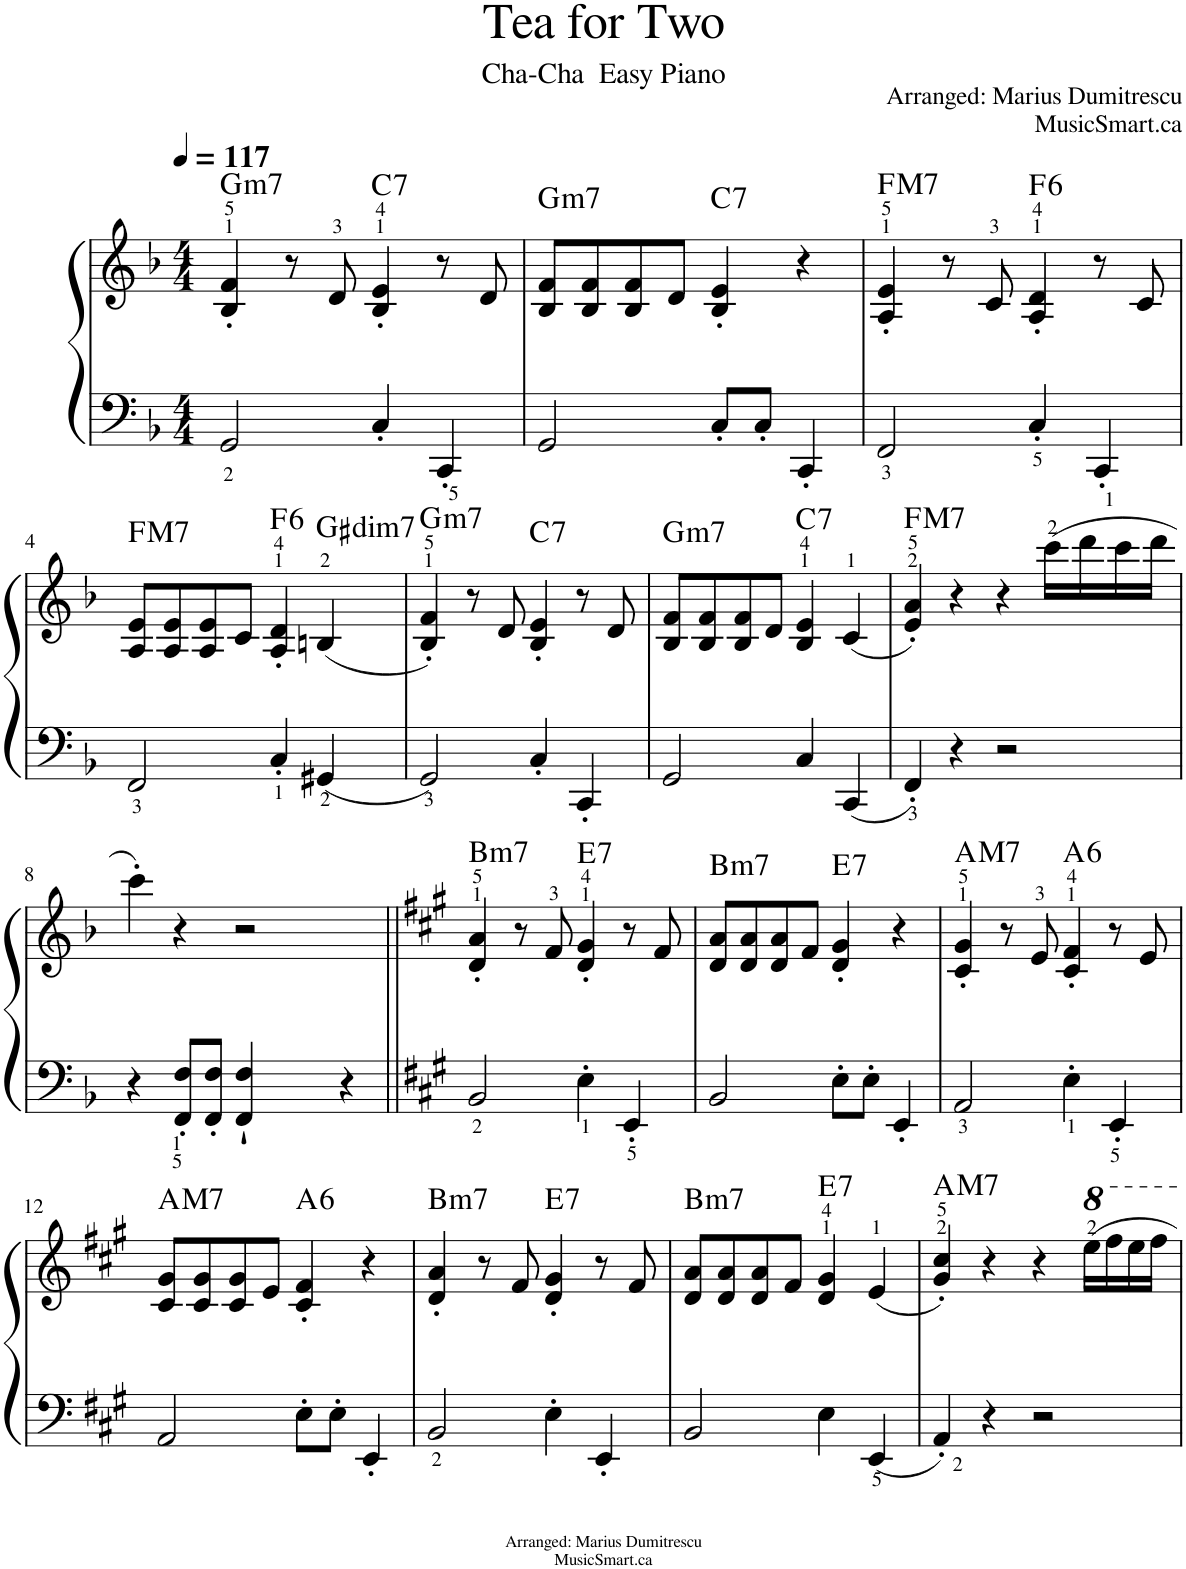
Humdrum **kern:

**kern	**kern	**harte
*part1	*part1	*part1
*staff2	*staff1	*
*I"Piano	*	*
*I'Pno.	*	*
*clefF4	*clefG2	*
*k[b-]	*k[b-]	*
*M4/4	*M4/4	*
*MM117	*MM117	*
=1	=1	=1
!	!	!LO:H:kt=m7
2GG/	4B-/' 4f/'	G:min7
.	8r	.
.	8d/	.
!	!	!LO:H:kt=7
4C'/	4B-/' 4e/'	C:7
4CC'/	8r	.
.	8d/	.
=2	=2	=2
!	!	!LO:H:kt=m7
2GG/	8B-/ 8f/L	G:min7
.	8B-/ 8f/	.
.	8B-/ 8f/	.
.	8d/J	.
!	!	!LO:H:kt=7
8C'/L	4B-/' 4e/'	C:7
8C'/J	.	.
4CC'/	4r	.
=3	=3	=3
!	!	!LO:H:kt=M7
2FF/	4A/' 4e/'	F:maj7
.	8r	.
.	8c/	.
!	!	!LO:H:kt=6
4C'/	4A/' 4d/'	F:maj6
4CC'/	8r	.
.	8c/	.
!!LO:LB:g=z
=4	=4	=4
!	!	!LO:H:kt=M7
2FF/	8A/ 8e/L	F:maj7
.	8A/ 8e/	.
.	8A/ 8e/	.
.	8c/J	.
!	!	!LO:H:kt=6
4C'/	4A/' 4d/'	F:maj6
!	!	!LO:H:kt=dim7
4GG#X/	(4Bn/	G#:dim7
=5	=5	=5
!	!	!LO:H:kt=m7
2GG/	4B-/' 4f/')	G:min7
.	8r	.
.	8d/	.
!	!	!LO:H:kt=7
4C'/	4B-/' 4e/'	C:7
4CC'/	8r	.
.	8d/	.
=6	=6	=6
!	!	!LO:H:kt=m7
2GG/	8B-/ 8f/L	G:min7
.	8B-/ 8f/	.
.	8B-/ 8f/	.
.	8d/J	.
!	!	!LO:H:kt=7
4C/	4B-/ 4e/	C:7
4CC/	(4c/	.
=7	=7	=7
!	!	!LO:H:kt=M7
4FF'/	4e/' 4a/')	F:maj7
4r	4r	.
2r	4r	.
.	(16ccc\LL	.
.	16ddd\	.
.	16ccc\	.
.	16ddd\JJ	.
!!LO:LB:g=z
=8	=8	=8
4r	4ccc'\)	.
8FF/' 8F/'L	4r	.
8FF/' 8F/'J	.	.
4FF/` 4F/`	2r	.
4r	.	.
=9||	=9||	=9||
*k[f#c#g#]	*k[f#c#g#]	*
!	!	!LO:H:kt=m7
2BB/	4d/' 4a/'	B:min7
.	8r	.
.	8f#/	.
!	!	!LO:H:kt=7
4E'\	4d/' 4g#/'	E:7
4EE'/	8r	.
.	8f#/	.
=10	=10	=10
!	!	!LO:H:kt=m7
2BB/	8d/ 8a/L	B:min7
.	8d/ 8a/	.
.	8d/ 8a/	.
.	8f#/J	.
!	!	!LO:H:kt=7
8E'\L	4d/' 4g#/'	E:7
8E'\J	.	.
4EE'/	4r	.
=11	=11	=11
!	!	!LO:H:kt=M7
2AA/	4c#/' 4g#/'	A:maj7
.	8r	.
.	8e/	.
!	!	!LO:H:kt=6
4E'\	4c#/' 4f#/'	A:maj6
4EE'/	8r	.
.	8e/	.
!!LO:LB:g=z
=12	=12	=12
!	!	!LO:H:kt=M7
2AA/	8c#/ 8g#/L	A:maj7
.	8c#/ 8g#/	.
.	8c#/ 8g#/	.
.	8e/J	.
!	!	!LO:H:kt=6
8E'\L	4c#/' 4f#/'	A:maj6
8E'\J	.	.
4EE'/	4r	.
=13	=13	=13
!	!	!LO:H:kt=m7
2BB/	4d/' 4a/'	B:min7
.	8r	.
.	8f#/	.
!	!	!LO:H:kt=7
4E'\	4d/' 4g#/'	E:7
4EE'/	8r	.
.	8f#/	.
=14	=14	=14
!	!	!LO:H:kt=m7
2BB/	8d/ 8a/L	B:min7
.	8d/ 8a/	.
.	8d/ 8a/	.
.	8f#/J	.
!	!	!LO:H:kt=7
4E\	4d/ 4g#/	E:7
4EE/	(4e/	.
=15	=15	=15
!	!	!LO:H:kt=M7
4AA'/	4g#/' 4cc#/')	A:maj7
4r	4r	.
2r	4r	.
.	16eee\LL	.
.	16fff#\	.
.	16eee\	.
.	16fff#\JJ	.
=	=	=
*-	*-	*-
